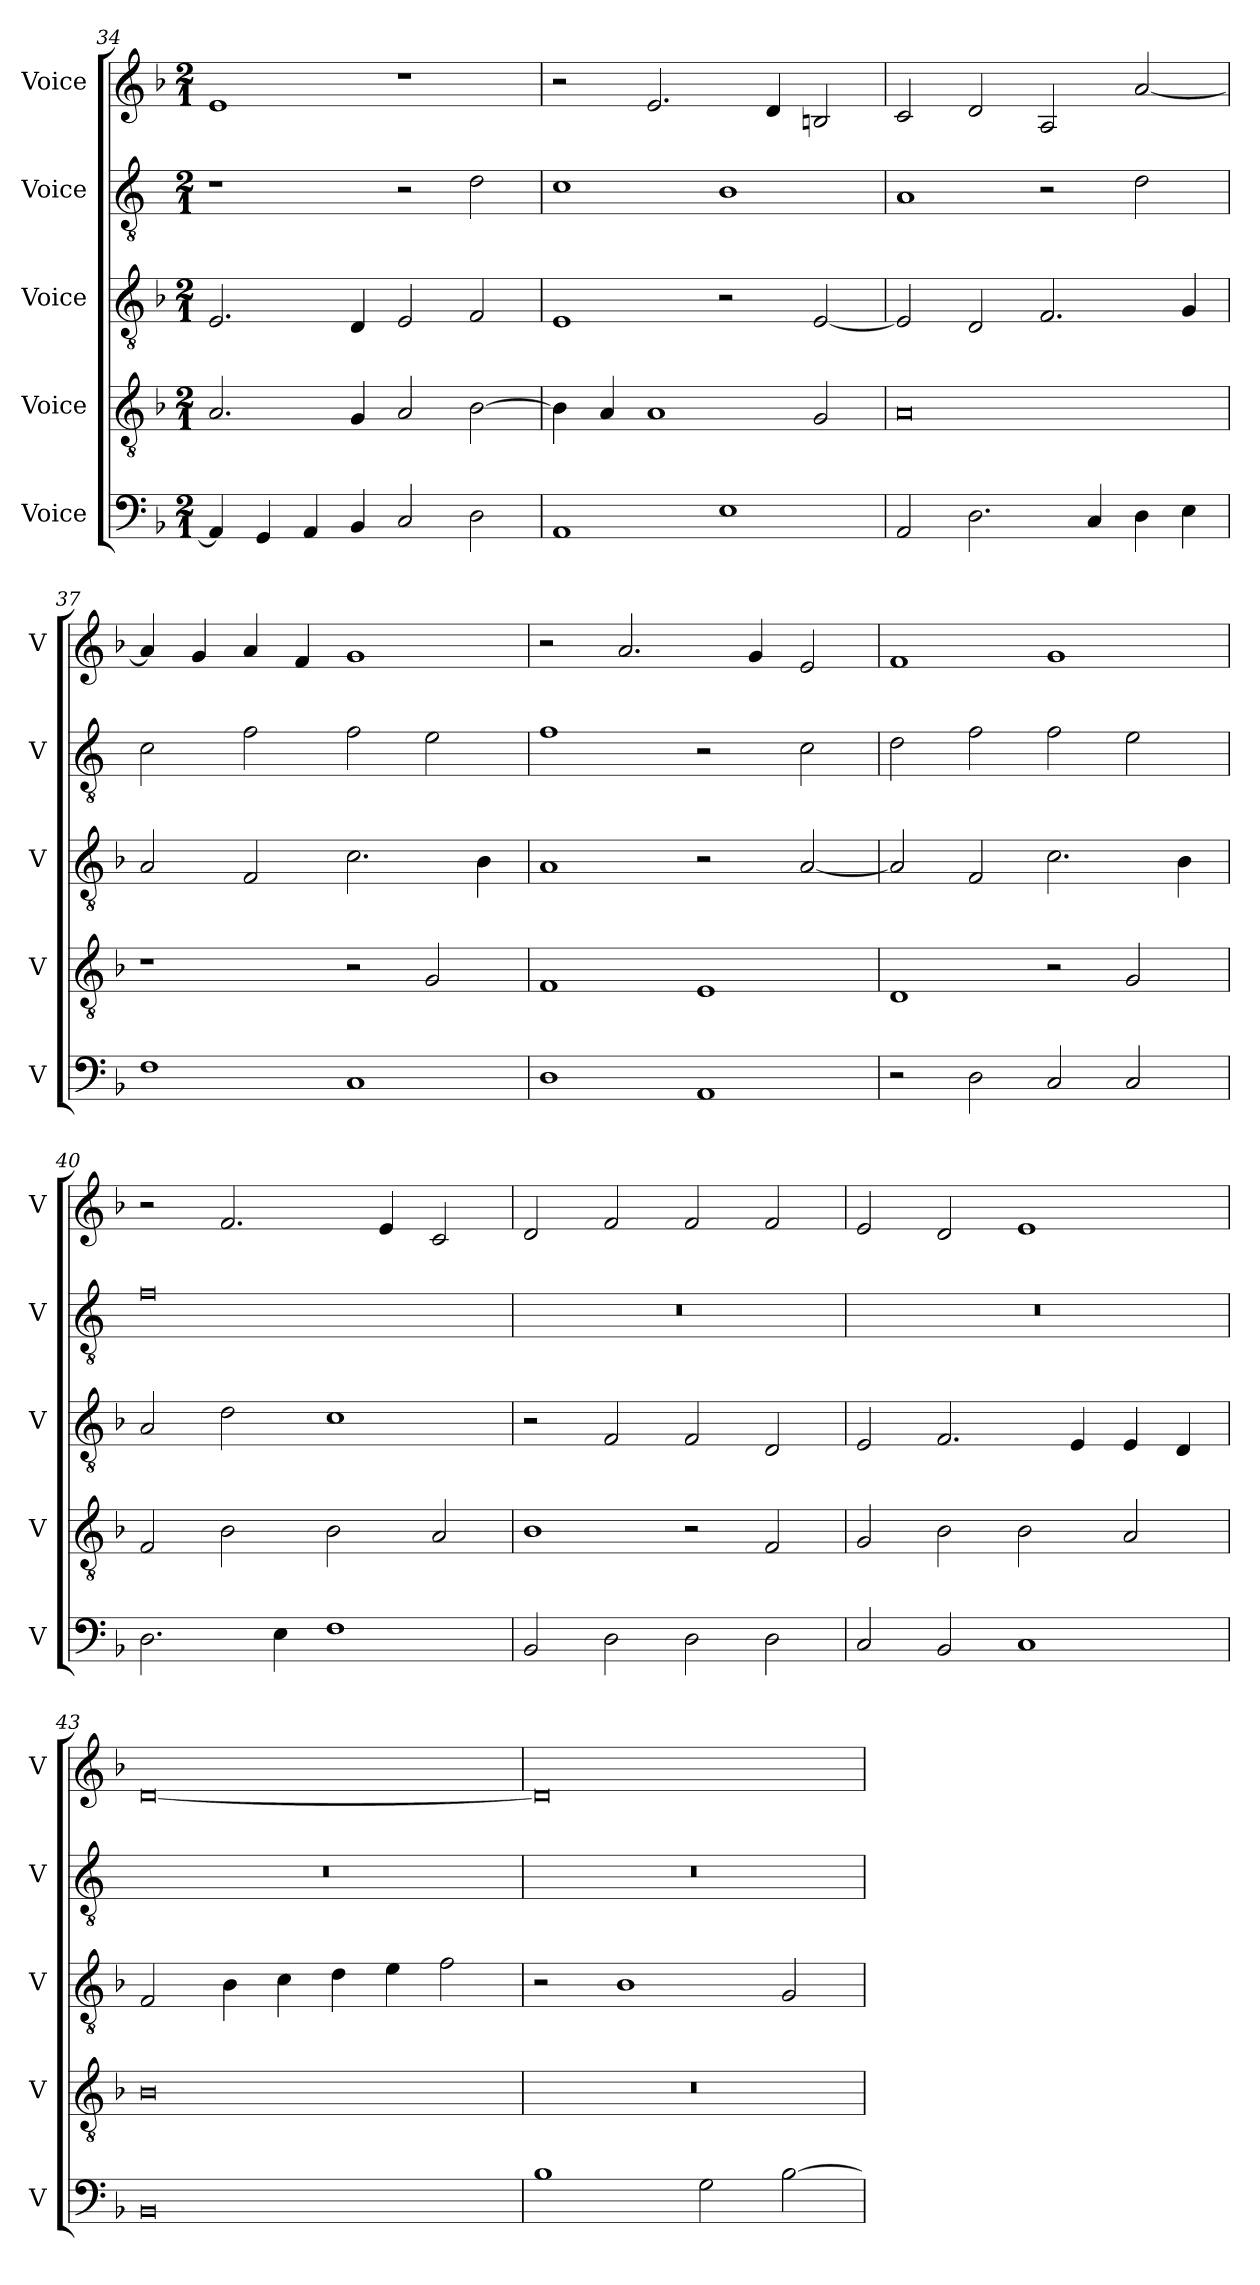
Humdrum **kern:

**kern	**kern	**kern	**kern	**kern
*part5	*part4	*part3	*part2	*part1
*staff5	*staff4	*staff3	*staff2	*staff1
*I"Voice	*I"Voice	*I"Voice	*I"Voice	*I"Voice
*I'V	*I'V	*I'V	*I'V	*I'V
*clefF4	*clefGv2	*clefGv2	*clefGv2	*clefG2
*k[b-]	*k[b-]	*k[b-]	*k[]	*k[b-]
*M2/1	*M2/1	*M2/1	*M2/1	*M2/1
=34	=34	=34	=34	=34
4AA/]	2.A/	2.E/	1r	1e
4GG/	.	.	.	.
4AA/	.	.	.	.
4BB-/	4G/	4D/	.	.
2C/	2A/	2E/	2r	1r
2D\	[2B-\	2F/	2d\	.
=35	=35	=35	=35	=35
1AA	4B-\]	1E	1c	2r
.	4A/	.	.	.
.	1A	.	.	2.e/
1E	.	2r	1B	.
.	.	.	.	4d/
.	2G/	[2E/	.	2Bn/
!!LO:LB:g=z
=36	=36	=36	=36	=36
2AA/	0A	2E/]	1A	2c/
2.D\	.	2D/	.	2d/
.	.	2.F/	2r	2A/
4C/	.	.	.	.
4D\	.	.	2d\	[2a/
4E\	.	4G/	.	.
=37	=37	=37	=37	=37
1F	1r	2A/	2c\	4a/]
.	.	.	.	4g/
.	.	2F/	2f\	4a/
.	.	.	.	4f/
1C	2r	2.c\	2f\	1g
.	2G/	.	2e\	.
.	.	4B-\	.	.
=38	=38	=38	=38	=38
1D	1F	1A	1f	2r
.	.	.	.	2.a/
1AA	1E	2r	2r	.
.	.	.	.	4g/
.	.	[2A/	2c\	2e/
!!LO:LB:g=z
=39	=39	=39	=39	=39
2r	1D	2A/]	2d\	1f
2D\	.	2F/	2f\	.
2C/	2r	2.c\	2f\	1g
2C/	2G/	.	2e\	.
.	.	4B-\	.	.
=40	=40	=40	=40	=40
2.D\	2F/	2A/	0f	2r
.	2B-\	2d\	.	2.f/
4E\	.	.	.	.
1F	2B-\	1c	.	.
.	.	.	.	4e/
.	2A/	.	.	2c/
=41	=41	=41	=41	=41
2BB-/	1B-	2r	0r	2d/
2D\	.	2F/	.	2f/
2D\	2r	2F/	.	2f/
2D\	2F/	2D/	.	2f/
!!LO:PB:g=z
=42	=42	=42	=42	=42
2C/	2G/	2E/	0r	2e/
2BB-/	2B-\	2.F/	.	2d/
1C	2B-\	.	.	1e
.	.	4E/	.	.
.	2A/	4E/	.	.
.	.	4D/	.	.
=43	=43	=43	=43	=43
0BB-	0B-	2F/	0r	[0d
.	.	4B-\	.	.
.	.	4c\	.	.
.	.	4d\	.	.
.	.	4e\	.	.
.	.	2f\	.	.
=44	=44	=44	=44	=44
1B-	0r	2r	0r	0d]
.	.	1B-	.	.
2G\	.	.	.	.
[2B-\	.	2G/	.	.
=	=	=	=	=
*-	*-	*-	*-	*-
